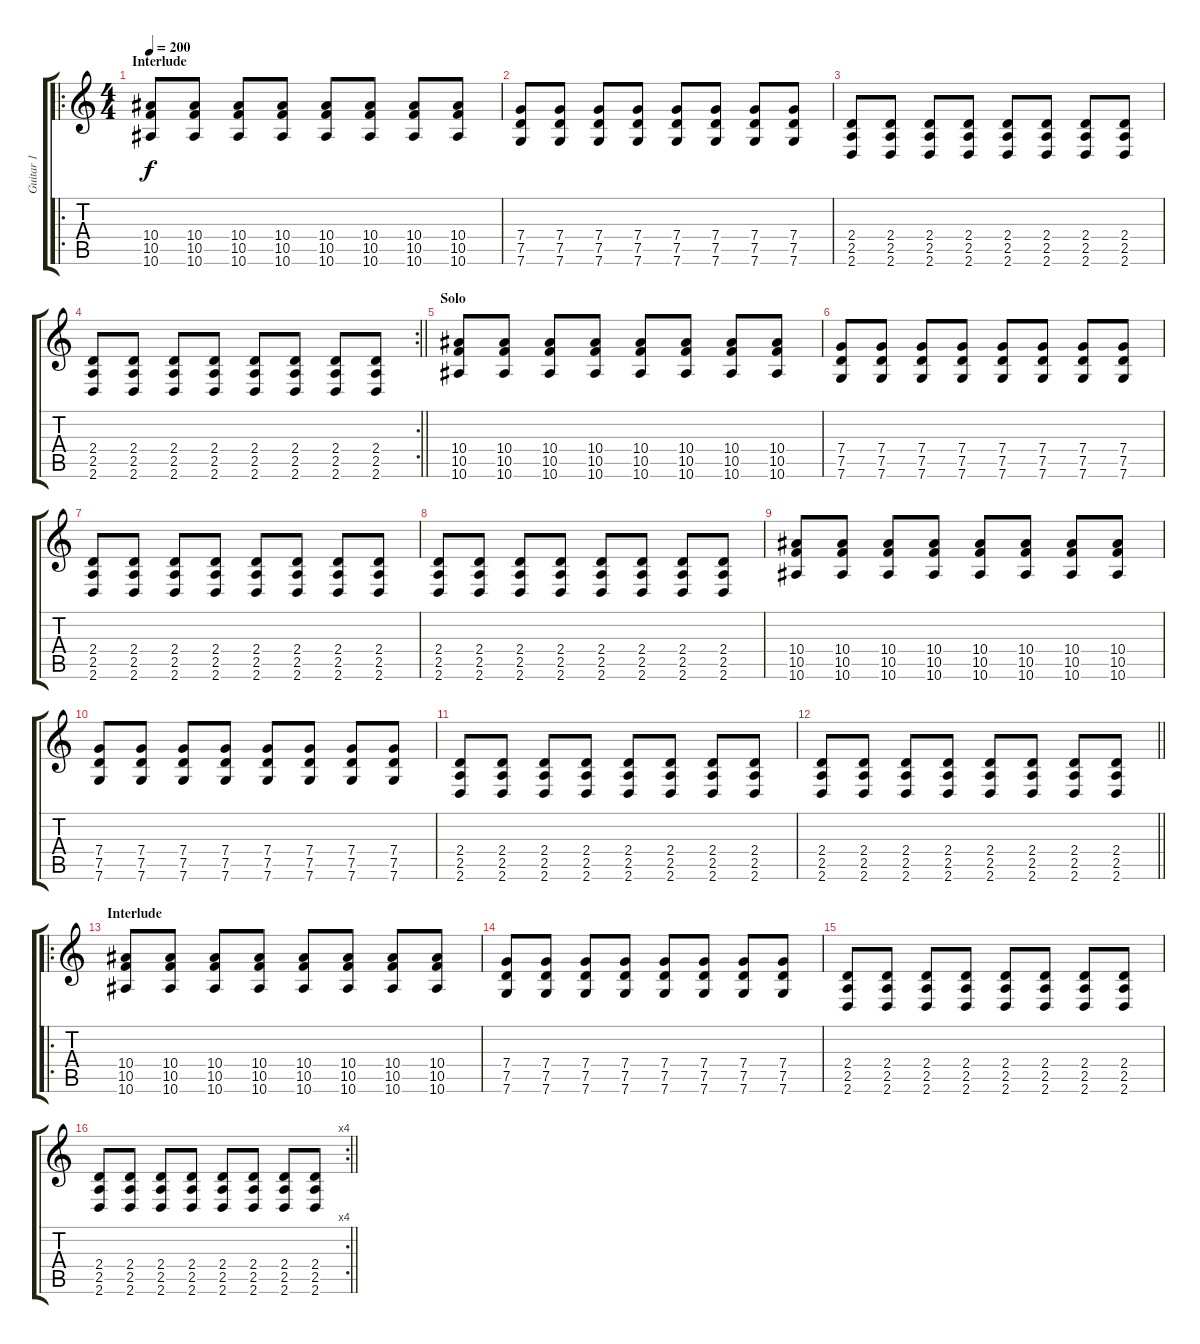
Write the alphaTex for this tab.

\track ("Guitar 1" "Guitar 1") {instrument distortionguitar}
\staff {score tabs}
\tuning (D4 A3 F3 C3 G2 C2) {hide}
\ro
\ts (4 4)
\section ("" "Interlude")
\tempo 200
\clef g2
\ks c
(10.4 10.5 10.6).8{dy f} (10.4 10.5 10.6).8 (10.4 10.5 10.6).8 (10.4 10.5 10.6).8 (10.4 10.5 10.6).8 (10.4 10.5 10.6).8 (10.4 10.5 10.6).8 (10.4 10.5 10.6).8 |
(7.4 7.5 7.6).8 (7.4 7.5 7.6).8 (7.4 7.5 7.6).8 (7.4 7.5 7.6).8 (7.4 7.5 7.6).8 (7.4 7.5 7.6).8 (7.4 7.5 7.6).8 (7.4 7.5 7.6).8 |
(2.4 2.5 2.6).8 (2.4 2.5 2.6).8 (2.4 2.5 2.6).8 (2.4 2.5 2.6).8 (2.4 2.5 2.6).8 (2.4 2.5 2.6).8 (2.4 2.5 2.6).8 (2.4 2.5 2.6).8 |
\rc 2
\barLineRight lightlight
(2.4 2.5 2.6).8 (2.4 2.5 2.6).8 (2.4 2.5 2.6).8 (2.4 2.5 2.6).8 (2.4 2.5 2.6).8 (2.4 2.5 2.6).8 (2.4 2.5 2.6).8 (2.4 2.5 2.6).8 |
\section ("" "Solo")
(10.4 10.5 10.6).8 (10.4 10.5 10.6).8 (10.4 10.5 10.6).8 (10.4 10.5 10.6).8 (10.4 10.5 10.6).8 (10.4 10.5 10.6).8 (10.4 10.5 10.6).8 (10.4 10.5 10.6).8 |
(7.4 7.5 7.6).8 (7.4 7.5 7.6).8 (7.4 7.5 7.6).8 (7.4 7.5 7.6).8 (7.4 7.5 7.6).8 (7.4 7.5 7.6).8 (7.4 7.5 7.6).8 (7.4 7.5 7.6).8 |
(2.4 2.5 2.6).8 (2.4 2.5 2.6).8 (2.4 2.5 2.6).8 (2.4 2.5 2.6).8 (2.4 2.5 2.6).8 (2.4 2.5 2.6).8 (2.4 2.5 2.6).8 (2.4 2.5 2.6).8 |
(2.4 2.5 2.6).8 (2.4 2.5 2.6).8 (2.4 2.5 2.6).8 (2.4 2.5 2.6).8 (2.4 2.5 2.6).8 (2.4 2.5 2.6).8 (2.4 2.5 2.6).8 (2.4 2.5 2.6).8 |
(10.4 10.5 10.6).8 (10.4 10.5 10.6).8 (10.4 10.5 10.6).8 (10.4 10.5 10.6).8 (10.4 10.5 10.6).8 (10.4 10.5 10.6).8 (10.4 10.5 10.6).8 (10.4 10.5 10.6).8 |
(7.4 7.5 7.6).8 (7.4 7.5 7.6).8 (7.4 7.5 7.6).8 (7.4 7.5 7.6).8 (7.4 7.5 7.6).8 (7.4 7.5 7.6).8 (7.4 7.5 7.6).8 (7.4 7.5 7.6).8 |
(2.4 2.5 2.6).8 (2.4 2.5 2.6).8 (2.4 2.5 2.6).8 (2.4 2.5 2.6).8 (2.4 2.5 2.6).8 (2.4 2.5 2.6).8 (2.4 2.5 2.6).8 (2.4 2.5 2.6).8 |
\barLineRight lightlight
(2.4 2.5 2.6).8 (2.4 2.5 2.6).8 (2.4 2.5 2.6).8 (2.4 2.5 2.6).8 (2.4 2.5 2.6).8 (2.4 2.5 2.6).8 (2.4 2.5 2.6).8 (2.4 2.5 2.6).8 |
\ro
\section ("" "Interlude")
(10.4 10.5 10.6).8 (10.4 10.5 10.6).8 (10.4 10.5 10.6).8 (10.4 10.5 10.6).8 (10.4 10.5 10.6).8 (10.4 10.5 10.6).8 (10.4 10.5 10.6).8 (10.4 10.5 10.6).8 |
(7.4 7.5 7.6).8 (7.4 7.5 7.6).8 (7.4 7.5 7.6).8 (7.4 7.5 7.6).8 (7.4 7.5 7.6).8 (7.4 7.5 7.6).8 (7.4 7.5 7.6).8 (7.4 7.5 7.6).8 |
(2.4 2.5 2.6).8 (2.4 2.5 2.6).8 (2.4 2.5 2.6).8 (2.4 2.5 2.6).8 (2.4 2.5 2.6).8 (2.4 2.5 2.6).8 (2.4 2.5 2.6).8 (2.4 2.5 2.6).8 |
\rc 4
\barLineRight lightlight
(2.4 2.5 2.6).8 (2.4 2.5 2.6).8 (2.4 2.5 2.6).8 (2.4 2.5 2.6).8 (2.4 2.5 2.6).8 (2.4 2.5 2.6).8 (2.4 2.5 2.6).8 (2.4 2.5 2.6).8
